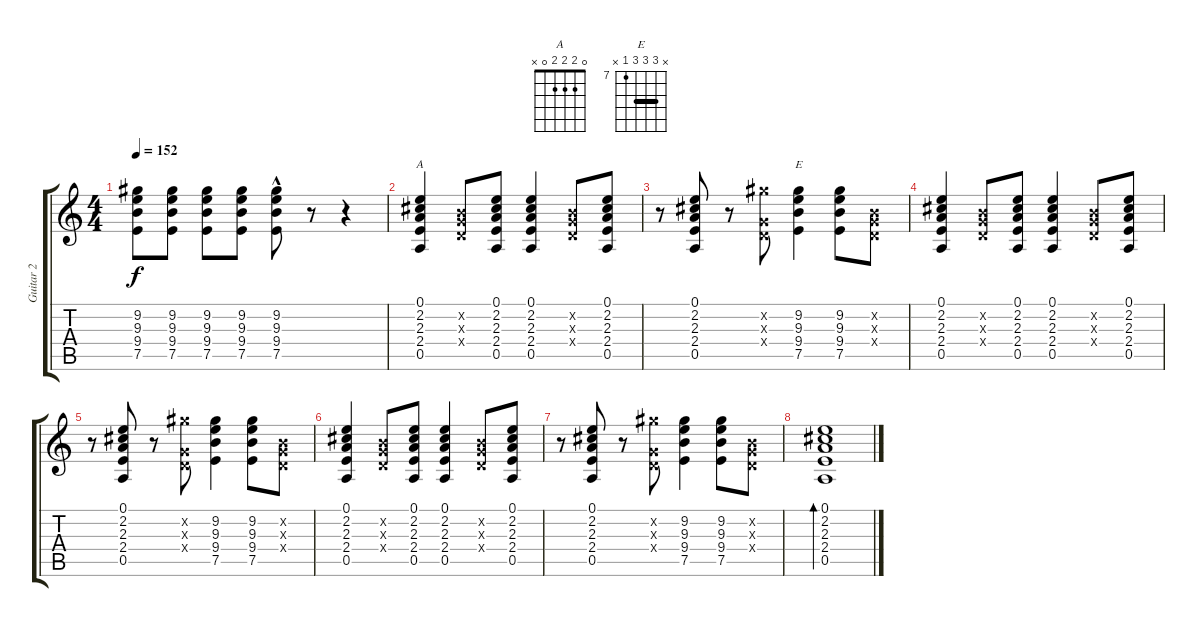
\track ("Guitar 2" "Guitar 2") {instrument distortionguitar}
\staff {score tabs}
\tuning (E4 B3 G3 D3 A2 E2) {hide}
\chord ("A" 0 2 2 2 0 x)
\chord ("E" x 9 9 9 7 x) {firstfret 7 barre 9}
\ts (4 4)
\tempo 152
\clef g2
\ks c
(9.2 9.3 9.4 7.5).8{dy f} (9.2 9.3 9.4 7.5).8 (9.2 9.3 9.4 7.5).8 (9.2 9.3 9.4 7.5).8 (9.2 9.3 9.4{hac} 7.5).8 r.8 r.4 |
(0.1 2.2 2.3 2.4 0.5).4{ch "A"} (0.2{x} 0.3{x} 0.4{x}).8 (0.1 2.2 2.3 2.4 0.5).8 (0.1 2.2 2.3 2.4 0.5).4 (0.2{x} 0.3{x} 0.4{x}).8 (0.1 2.2 2.3 2.4 0.5).8 |
r.8 (0.1 2.2 2.3 2.4 0.5).8 r.8 (9.2{x} 0.3{x} 0.4{x}).8 (9.2 9.3 9.4 7.5).4{ch "E"} (9.2 9.3 9.4 7.5).8 (0.2{x} 0.3{x} 0.4{x}).8 |
(0.1 2.2 2.3 2.4 0.5).4 (0.2{x} 0.3{x} 0.4{x}).8 (0.1 2.2 2.3 2.4 0.5).8 (0.1 2.2 2.3 2.4 0.5).4 (0.2{x} 0.3{x} 0.4{x}).8 (0.1 2.2 2.3 2.4 0.5).8 |
r.8 (0.1 2.2 2.3 2.4 0.5).8 r.8 (9.2{x} 0.3{x} 0.4{x}).8 (9.2 9.3 9.4 7.5).4 (9.2 9.3 9.4 7.5).8 (0.2{x} 0.3{x} 0.4{x}).8 |
(0.1 2.2 2.3 2.4 0.5).4 (0.2{x} 0.3{x} 0.4{x}).8 (0.1 2.2 2.3 2.4 0.5).8 (0.1 2.2 2.3 2.4 0.5).4 (0.2{x} 0.3{x} 0.4{x}).8 (0.1 2.2 2.3 2.4 0.5).8 |
r.8 (0.1 2.2 2.3 2.4 0.5).8 r.8 (9.2{x} 0.3{x} 0.4{x}).8 (9.2 9.3 9.4 7.5).4 (9.2 9.3 9.4 7.5).8 (0.2{x} 0.3{x} 0.4{x}).8 |
(0.1 2.2 2.3 2.4 0.5).1{bd 60 volume 0}
